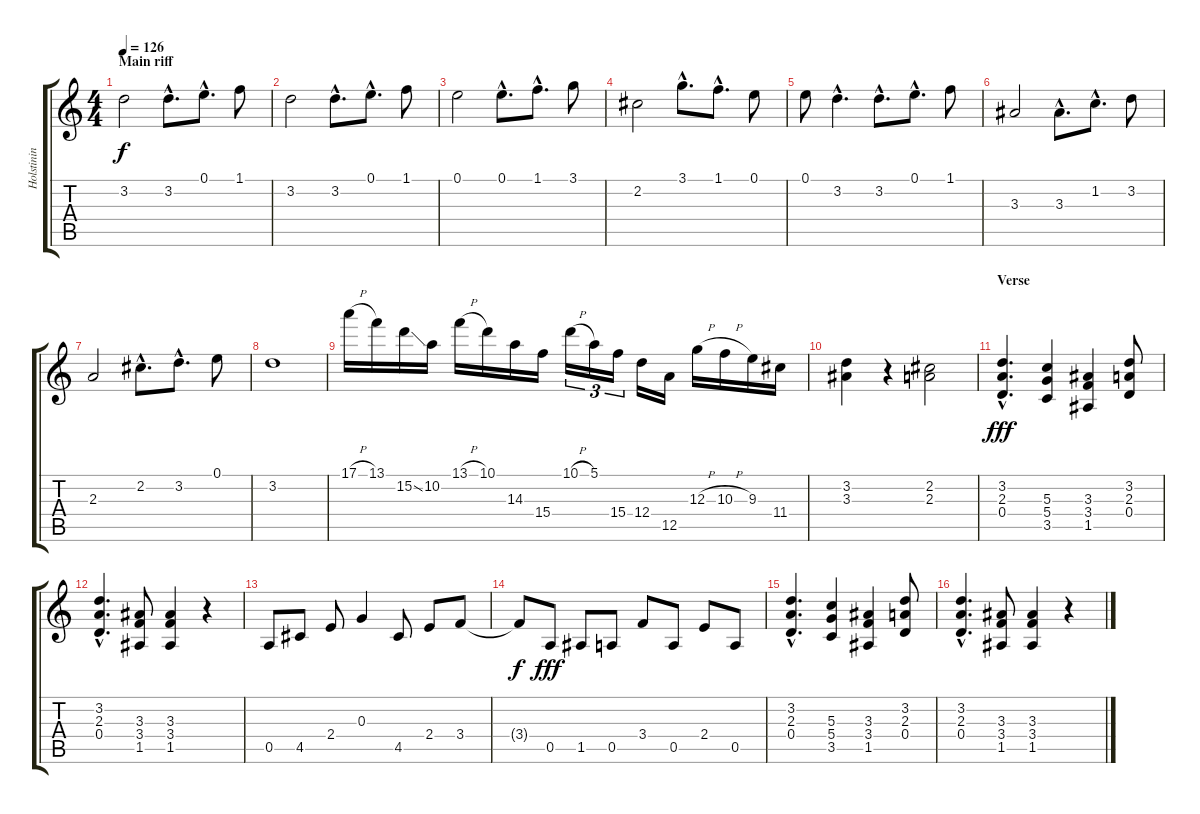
\track ("Holstinin" "Holstinin") {instrument distortionguitar}
\staff {score tabs}
\tuning (E4 B3 G3 D3 A2 E2) {hide}
\ts (4 4)
\section ("" "Main riff")
\tempo 126
\clef g2
\ks c
3.2.2{dy f volume 16} 3.2{hac}.8{d} 0.1{hac}.8{d} 1.1.8 |
3.2.2 3.2{hac}.8{d} 0.1{hac}.8{d} 1.1.8 |
0.1.2 0.1{hac}.8{d} 1.1{hac}.8{d} 3.1.8 |
2.2.2 3.1{hac}.8{d} 1.1{hac}.8{d} 0.1.8 |
0.1.8 3.2{hac}.4{d} 3.2{hac}.8{d} 0.1{hac}.8{d} 1.1.8 |
3.3.2 3.3{hac}.8{d} 1.2{hac}.8{d} 3.2.8 |
2.3.2 2.2{hac}.8{d} 3.2{hac}.8{d} 0.1.8 |
3.2.1 |
17.1{h}.16 13.1.16 15.2{ss}.16 10.2.16 13.1{h}.16 10.1.16 14.3.16 15.4.16 10.1{h}.16{tu (3 2)} 5.1.16{tu (3 2)} 15.4.16{tu (3 2)} 12.4.16 12.5.16 12.3{h}.16 10.3{h}.16 9.3.16 11.4.16 |
(3.2 3.3).4 r.4 (2.2 2.3).2 |
\section ("" "Verse")
(3.2{hac} 2.3{hac} 0.4{hac}).4{d dy fff volume 13} (5.3 5.4 3.5).4 (3.3 3.4 1.5).4 (3.2 2.3 0.4).8 |
(3.2{hac} 2.3{hac} 0.4{hac}).4{d} (3.3 3.4 1.5).8 (3.3 3.4 1.5).4 r.4 |
0.5.8 4.5.8 2.4.8 0.3.4 4.5.8 2.4.8 3.4.8 |
3.4{t}.8{dy f} 0.5.8{dy fff} 1.5.8 0.5.8 3.4.8 0.5.8 2.4.8 0.5.8 |
(3.2{hac} 2.3{hac} 0.4{hac}).4{d} (5.3 5.4 3.5).4 (3.3 3.4 1.5).4 (3.2 2.3 0.4).8 |
(3.2{hac} 2.3{hac} 0.4{hac}).4{d} (3.3 3.4 1.5).8 (3.3 3.4 1.5).4 r.4
